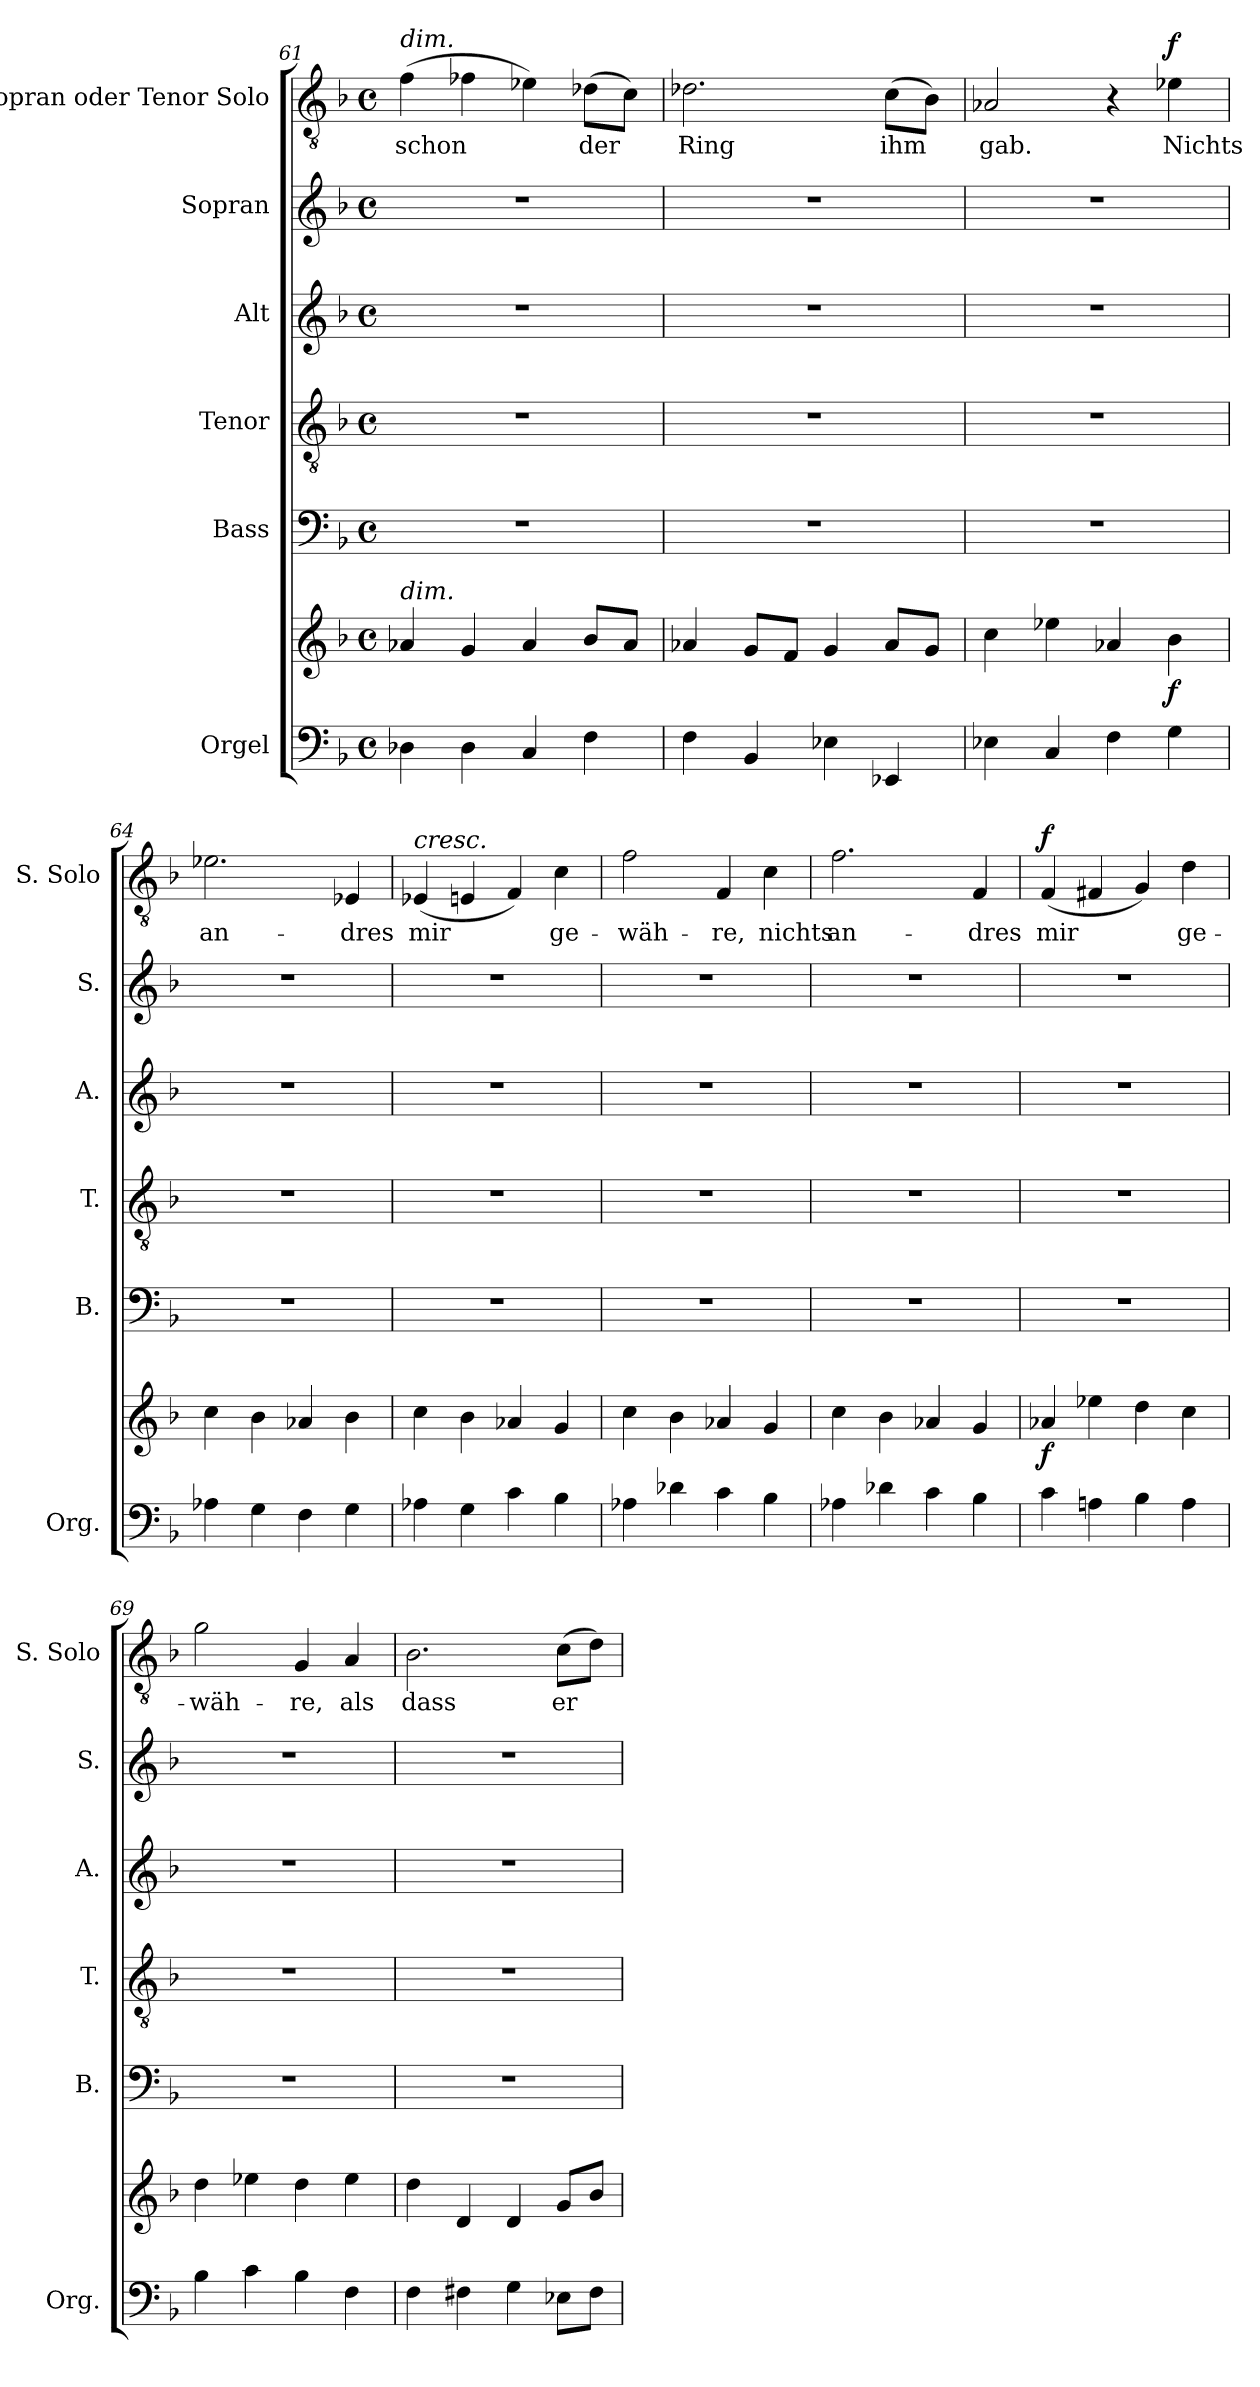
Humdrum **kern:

**kern	**kern	**dynam	**kern	**kern	**kern	**kern	**kern	**text	**dynam
*part6	*part6	*part6	*part5	*part4	*part3	*part2	*part1	*part1	*part1
*staff7	*staff6	*staff6/7	*staff5	*staff4	*staff3	*staff2	*staff1	*staff1	*staff1
*I"Orgel	*	*	*I"Bass	*I"Tenor	*I"Alt	*I"Sopran	*I"Sopran oder  Tenor Solo	*	*
*I'Org.	*	*	*I'B.	*I'T.	*I'A.	*I'S.	*I'S. Solo	*	*
*clefF4	*clefG2	*	*clefF4	*clefGv2	*clefG2	*clefG2	*clefGv2	*	*
*	*	*	*	*ITrd7c12	*	*	*	*	*
*k[b-]	*k[b-]	*	*k[b-]	*k[b-]	*k[b-]	*k[b-]	*k[b-]	*	*
*F:	*F:	*	*F:	*F:	*F:	*F:	*F:	*	*
*M4/4	*M4/4	*	*M4/4	*M4/4	*M4/4	*M4/4	*M4/4	*	*
*met(c)	*met(c)	*	*met(c)	*met(c)	*met(c)	*met(c)	*met(c)	*	*
=61	=61	=61	=61	=61	=61	=61	=61	=61	=61
!	!	!	!	!	!	!	!LO:TX:a:i:t=dim.	!	!
!	!LO:TX:a:i:t=dim.	!	!	!	!	!	!	!	!
!	!	!	!	!	!	!	!	!LO:LY:b	!
4D-X\	4a-X/	.	1r	1r	1r	1r	(>4f\	schon	.
4D-\	4g/	.	.	.	.	.	4f-X\	.	.
4C/	4a-/	.	.	.	.	.	4e-X\)	.	.
!	!	!	!	!	!	!	!	!LO:LY:b	!
4F\	8b-/L	.	.	.	.	.	(>8d-X\L	der	.
.	8a-/J	.	.	.	.	.	8c\J)	.	.
=62	=62	=62	=62	=62	=62	=62	=62	=62	=62
!	!	!	!	!	!	!	!	!LO:LY:b	!
4F\	4a-X/	.	1r	1r	1r	1r	2.d-X\	Ring	.
4BB-/	8g/L	.	.	.	.	.	.	.	.
.	8f/J	.	.	.	.	.	.	.	.
4E-X\	4g/	.	.	.	.	.	.	.	.
!	!	!	!	!	!	!	!	!LO:LY:b	!
4EE-X/	8a-/L	.	.	.	.	.	(>8c\L	ihm	.
.	8g/J	.	.	.	.	.	8B-\J)	.	.
=63	=63	=63	=63	=63	=63	=63	=63	=63	=63
!	!	!	!	!	!	!	!	!LO:LY:b	!
4E-X\	4cc\	.	1r	1r	1r	1r	2A-X/	gab.	.
4C/	4ee-X\	.	.	.	.	.	.	.	.
4F\	4a-X/	.	.	.	.	.	4r	.	.
!	!	!LO:DY:b	!	!	!	!	!	!LO:LY:b	!LO:DY:b
4G\	4b-\	f	.	.	.	.	4e-X\	Nichts	f
!!LO:LB:g=z
=64	=64	=64	=64	=64	=64	=64	=64	=64	=64
!	!	!	!	!	!	!	!	!LO:LY:b	!
4A-X\	4cc\	.	1r	1r	1r	1r	2.e-X\	an-	.
4G\	4b-\	.	.	.	.	.	.	.	.
4F\	4a-X/	.	.	.	.	.	.	.	.
!	!	!	!	!	!	!	!	!LO:LY:b	!
4G\	4b-\	.	.	.	.	.	4E-X/	-dres	.
=65	=65	=65	=65	=65	=65	=65	=65	=65	=65
!	!	!	!	!	!	!	!LO:TX:a:i:t=cresc.	!	!
!	!	!	!	!	!	!	!	!LO:LY:b	!
4A-X\	4cc\	.	1r	1r	1r	1r	(<4E-X/	mir	.
4G\	4b-\	.	.	.	.	.	4En/	.	.
4c\	4a-X/	.	.	.	.	.	4F/)	.	.
!	!	!	!	!	!	!	!	!LO:LY:b	!
4B-\	4g/	.	.	.	.	.	4c\	ge-	.
=66	=66	=66	=66	=66	=66	=66	=66	=66	=66
!	!	!	!	!	!	!	!	!LO:LY:b	!
4A-X\	4cc\	.	1r	1r	1r	1r	2f\	-wäh-	.
4d-X\	4b-\	.	.	.	.	.	.	.	.
!	!	!	!	!	!	!	!	!LO:LY:b	!
4c\	4a-X/	.	.	.	.	.	4F/	-re,	.
!	!	!	!	!	!	!	!	!LO:LY:b	!
4B-\	4g/	.	.	.	.	.	4c\	nichts	.
=67	=67	=67	=67	=67	=67	=67	=67	=67	=67
!	!	!	!	!	!	!	!	!LO:LY:b	!
4A-X\	4cc\	.	1r	1r	1r	1r	2.f\	an-	.
4d-X\	4b-\	.	.	.	.	.	.	.	.
4c\	4a-X/	.	.	.	.	.	.	.	.
!	!	!	!	!	!	!	!	!LO:LY:b	!
4B-\	4g/	.	.	.	.	.	4F/	-dres	.
=68	=68	=68	=68	=68	=68	=68	=68	=68	=68
!	!	!LO:DY:b	!	!	!	!	!	!LO:LY:b	!LO:DY:b
4c\	4a-X/	f	1r	1r	1r	1r	(<4F/	mir	f
4An\	4ee-X\	.	.	.	.	.	4F#X/	.	.
4B-\	4dd\	.	.	.	.	.	4G/)	.	.
!	!	!	!	!	!	!	!	!LO:LY:b	!
4A\	4cc\	.	.	.	.	.	4d\	ge-	.
=69	=69	=69	=69	=69	=69	=69	=69	=69	=69
!	!	!	!	!	!	!	!	!LO:LY:b	!
4B-\	4dd\	.	1r	1r	1r	1r	2g\	-wäh-	.
4c\	4ee-X\	.	.	.	.	.	.	.	.
!	!	!	!	!	!	!	!	!LO:LY:b	!
4B-\	4dd\	.	.	.	.	.	4G/	-re,	.
!	!	!	!	!	!	!	!	!LO:LY:b	!
4F\	4ee-\	.	.	.	.	.	4A/	als	.
=70	=70	=70	=70	=70	=70	=70	=70	=70	=70
!	!	!	!	!	!	!	!	!LO:LY:b	!
4F\	4dd\	.	1r	1r	1r	1r	2.B-\	dass	.
4F#X\	4d/	.	.	.	.	.	.	.	.
4G\	4d/	.	.	.	.	.	.	.	.
!	!	!	!	!	!	!	!	!LO:LY:b	!
8E-X\L	8g/L	.	.	.	.	.	(>8c\L	er	.
8F#\J	8b-/J	.	.	.	.	.	8d\J)	.	.
=	=	=	=	=	=	=	=	=	=
*-	*-	*-	*-	*-	*-	*-	*-	*-	*-
